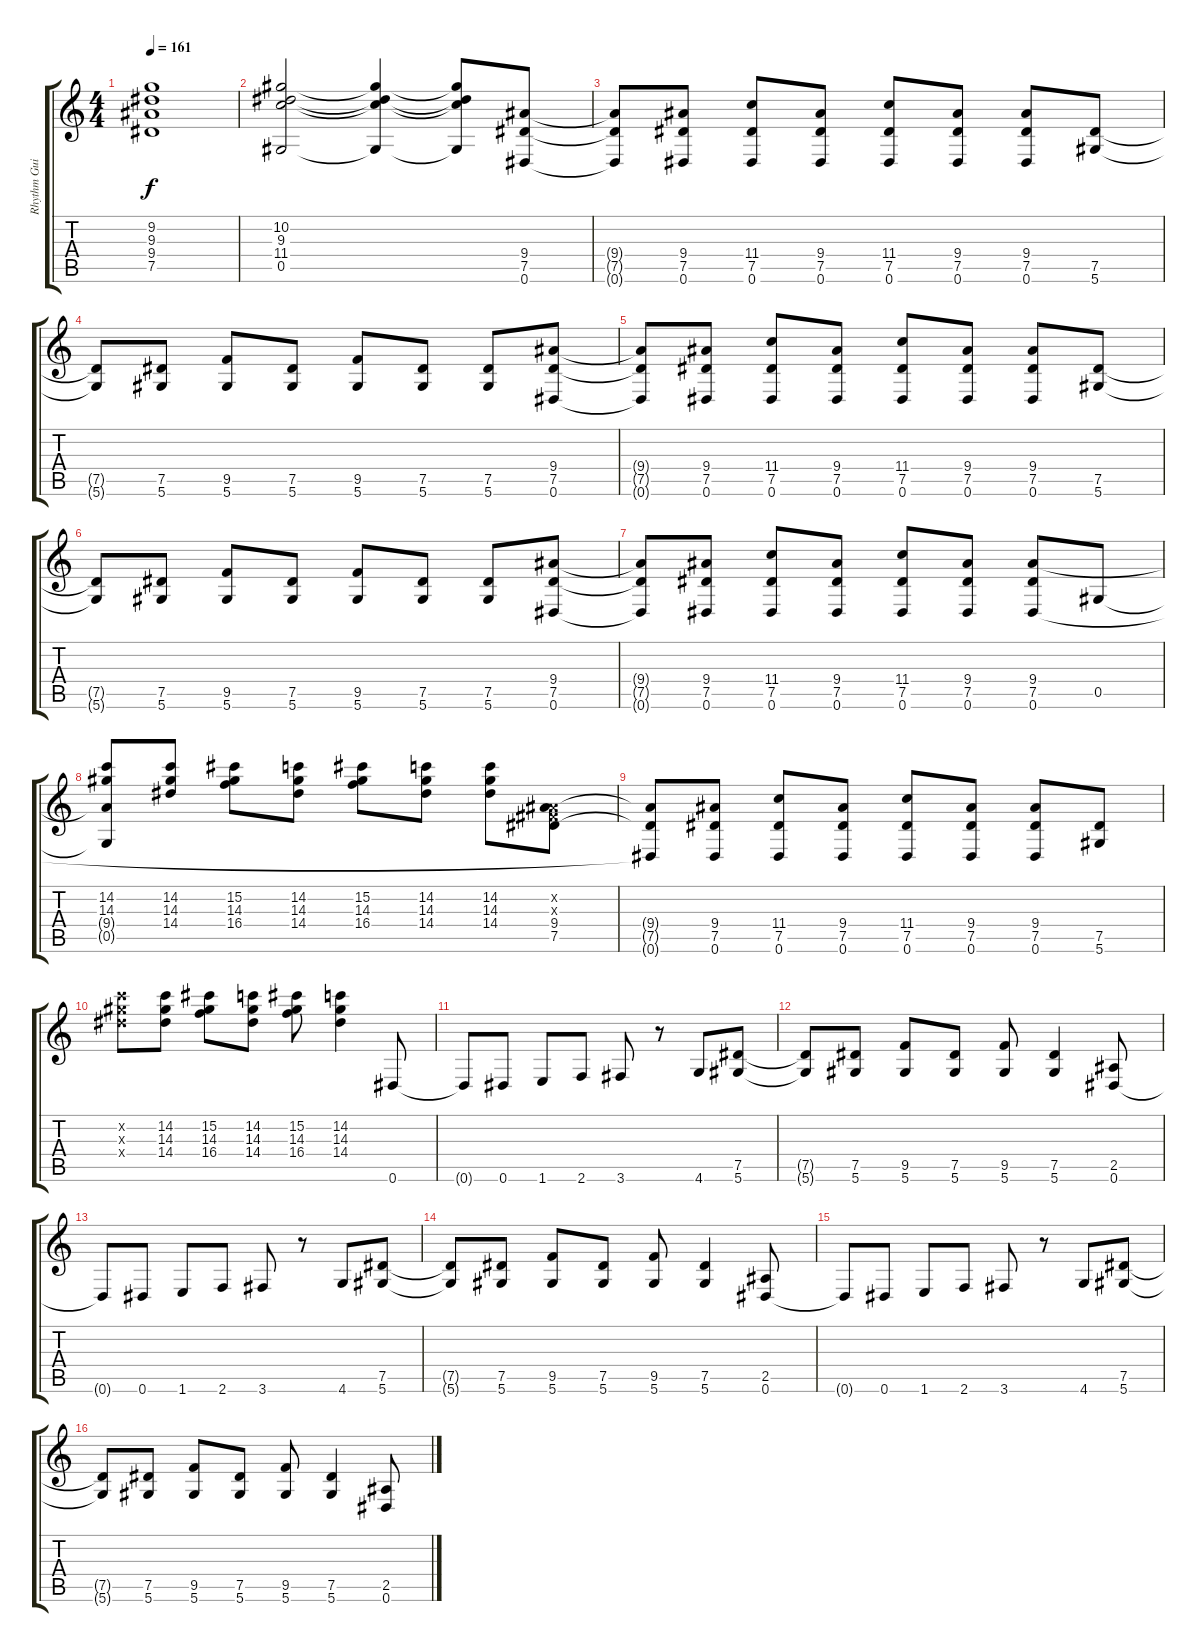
\track ("Rhythm Guitar" "Rhythm Gui") {instrument distortionguitar}
\staff {score tabs}
\tuning (Eb4 Bb3 Gb3 Db3 Ab2 Eb2) {hide}
\ts (4 4)
\tempo 161
\clef g2
\ks c
(9.2 9.3 9.4 7.5).1{dy f} |
(10.2 9.3 11.4 0.5).2 (10.2{t} 9.3{t} 11.4{t} 0.5{t}).4 (10.2{t} 9.3{t} 11.4{t} 0.5{t}).8 (9.4 7.5 0.6).8 |
(9.4{t} 7.5{t} 0.6{t}).8 (9.4 7.5 0.6).8 (11.4 7.5 0.6).8 (9.4 7.5 0.6).8 (11.4 7.5 0.6).8 (9.4 7.5 0.6).8 (9.4 7.5 0.6).8 (7.5 5.6).8 |
(7.5{t} 5.6{t}).8 (7.5 5.6).8 (9.5 5.6).8 (7.5 5.6).8 (9.5 5.6).8 (7.5 5.6).8 (7.5 5.6).8 (9.4 7.5 0.6).8 |
(9.4{t} 7.5{t} 0.6{t}).8 (9.4 7.5 0.6).8 (11.4 7.5 0.6).8 (9.4 7.5 0.6).8 (11.4 7.5 0.6).8 (9.4 7.5 0.6).8 (9.4 7.5 0.6).8 (7.5 5.6).8 |
(7.5{t} 5.6{t}).8 (7.5 5.6).8 (9.5 5.6).8 (7.5 5.6).8 (9.5 5.6).8 (7.5 5.6).8 (7.5 5.6).8 (9.4 7.5 0.6).8 |
(9.4{t} 7.5{t} 0.6{t}).8 (9.4 7.5 0.6).8 (11.4 7.5 0.6).8 (9.4 7.5 0.6).8 (11.4 7.5 0.6).8 (9.4 7.5 0.6).8 (9.4 7.5 0.6).8 0.5.8 |
(14.2 14.3 9.4{t} 0.5{t}).8 (14.2 14.3 14.4).8 (15.2 14.3 16.4).8 (14.2 14.3 14.4).8 (15.2 14.3 16.4).8 (14.2 14.3 14.4).8 (14.2 14.3 14.4).8 (0.2{x} 0.3{x} 9.4 7.5).8 |
(9.4{t} 7.5{t} 0.6{t}).8 (9.4 7.5 0.6).8 (11.4 7.5 0.6).8 (9.4 7.5 0.6).8 (11.4 7.5 0.6).8 (9.4 7.5 0.6).8 (9.4 7.5 0.6).8 (7.5 5.6).8 |
(14.2{x} 14.3{x} 14.4{x}).8 (14.2 14.3 14.4).8 (15.2 14.3 16.4).8 (14.2 14.3 14.4).8 (15.2 14.3 16.4).8 (14.2 14.3 14.4).4 0.6.8 |
0.6{t}.8 0.6.8 1.6.8 2.6.8 3.6.8 r.8 4.6.8 (7.5 5.6).8 |
(7.5{t} 5.6{t}).8 (7.5 5.6).8 (9.5 5.6).8 (7.5 5.6).8 (9.5 5.6).8 (7.5 5.6).4 (2.5 0.6).8 |
0.6{t}.8 0.6.8 1.6.8 2.6.8 3.6.8 r.8 4.6.8 (7.5 5.6).8 |
(7.5{t} 5.6{t}).8 (7.5 5.6).8 (9.5 5.6).8 (7.5 5.6).8 (9.5 5.6).8 (7.5 5.6).4 (2.5 0.6).8 |
0.6{t}.8 0.6.8 1.6.8 2.6.8 3.6.8 r.8 4.6.8 (7.5 5.6).8 |
(7.5{t} 5.6{t}).8 (7.5 5.6).8 (9.5 5.6).8 (7.5 5.6).8 (9.5 5.6).8 (7.5 5.6).4 (2.5 0.6).8
